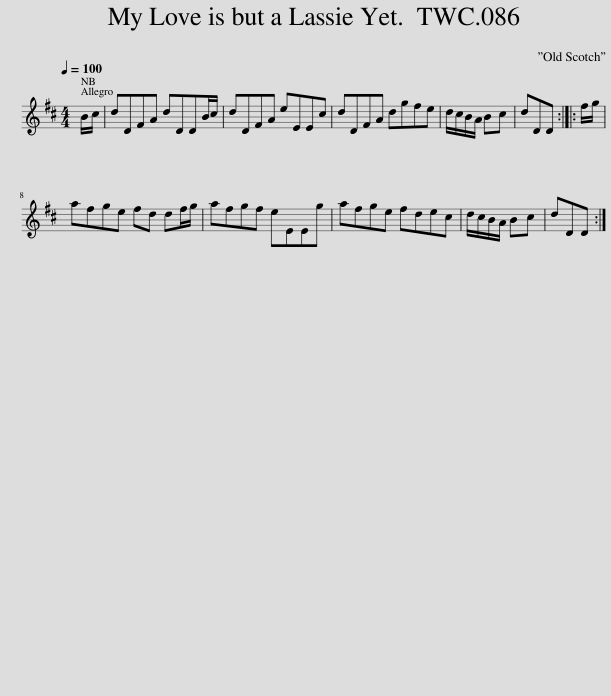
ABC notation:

X:1
L:1/8
Q:1/4=100
M:4/4
I:linebreak $
K:D
V:1 treble
V:1
 B/c/ | dDFA dDDB/c/ | dDFA eEEc | dDFA dgfe | d/c/B/A/ Bc | %5
 dDD :: f/g/ |$ afge fd df/g/ | afgf eEEg | afge fdec | %10
 d/c/B/A/ Bc | dDD :| %12
